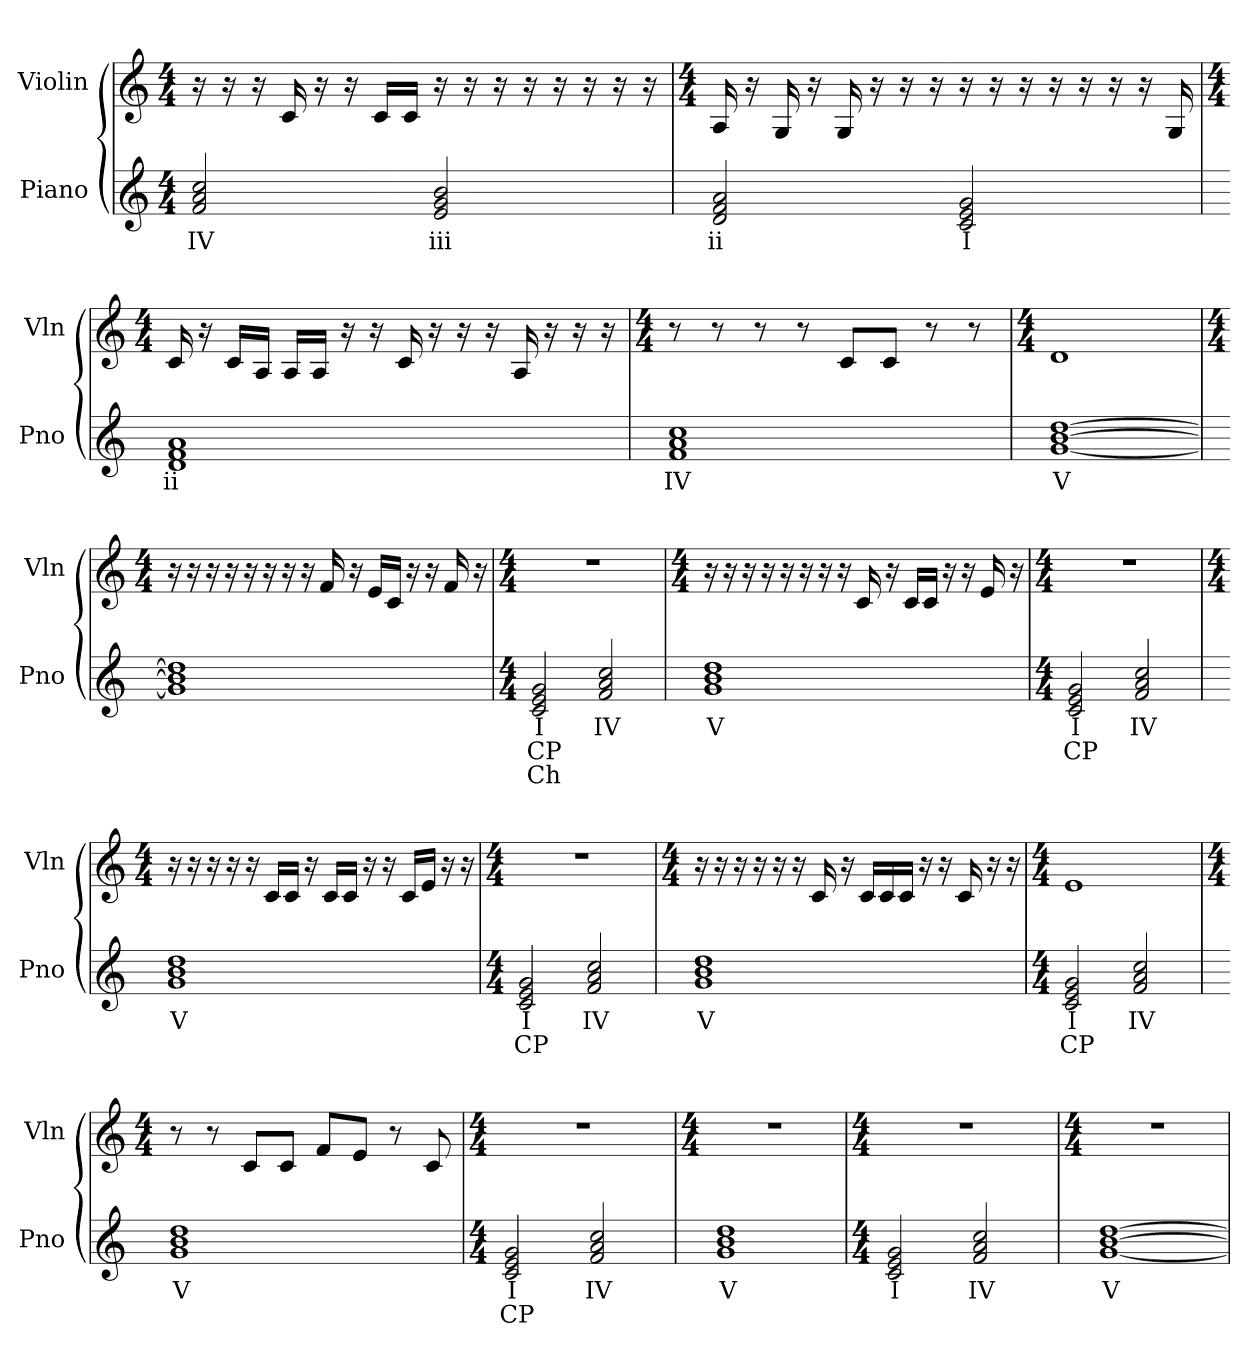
**kern	**text	**text	**text	**kern
*part2	*part2	*part2	*part2	*part1
*staff2	*staff2	*staff2	*staff2	*staff1
*I"Piano	*	*	*	*I"Violin
*I'Pno	*	*	*	*I'Vln
*k[]	*	*	*	*
*C:	*	*	*	*
*M4/4	*	*	*	*M4/4
=	=	=	=	=
2f 2a 2cc	IV	.	.	16r
.	.	.	.	16r
.	.	.	.	16r
.	.	.	.	16c
.	.	.	.	16r
.	.	.	.	16r
.	.	.	.	16cLL
.	.	.	.	16cJJ
2e 2g 2b	iii	.	.	16r
.	.	.	.	16r
.	.	.	.	16r
.	.	.	.	16r
.	.	.	.	16r
.	.	.	.	16r
.	.	.	.	16r
.	.	.	.	16r
=	=	=	=	=
*k[]	*	*	*	*
*C:	*	*	*	*
*	*	*	*	*M4/4
2d 2f 2a	ii	.	.	16A
.	.	.	.	16r
.	.	.	.	16G
.	.	.	.	16r
.	.	.	.	16G
.	.	.	.	16r
.	.	.	.	16r
.	.	.	.	16r
2c 2e 2g	I	.	.	16r
.	.	.	.	16r
.	.	.	.	16r
.	.	.	.	16r
.	.	.	.	16r
.	.	.	.	16r
.	.	.	.	16r
.	.	.	.	16G
=	=	=	=	=
*k[]	*	*	*	*
*C:	*	*	*	*
*	*	*	*	*M4/4
1d 1f 1a	ii	.	.	16c
.	.	.	.	16r
.	.	.	.	16cLL
.	.	.	.	16AJJ
.	.	.	.	16ALL
.	.	.	.	16AJJ
.	.	.	.	16r
.	.	.	.	16r
.	.	.	.	16c
.	.	.	.	16r
.	.	.	.	16r
.	.	.	.	16r
.	.	.	.	16A
.	.	.	.	16r
.	.	.	.	16r
.	.	.	.	16r
=	=	=	=	=
*k[]	*	*	*	*
*C:	*	*	*	*
*	*	*	*	*M4/4
1f 1a 1cc	IV	.	.	8r
.	.	.	.	8r
.	.	.	.	8r
.	.	.	.	8r
.	.	.	.	8cL
.	.	.	.	8cJ
.	.	.	.	8r
.	.	.	.	8r
=	=	=	=	=
*k[]	*	*	*	*
*C:	*	*	*	*
*	*	*	*	*M4/4
[1g [1b [1dd	V	.	.	1d
=	=	=	=	=
*k[]	*	*	*	*
*C:	*	*	*	*
*	*	*	*	*M4/4
1g] 1b] 1dd]	.	.	.	16r
.	.	.	.	16r
.	.	.	.	16r
.	.	.	.	16r
.	.	.	.	16r
.	.	.	.	16r
.	.	.	.	16r
.	.	.	.	16r
.	.	.	.	16f
.	.	.	.	16r
.	.	.	.	16eLL
.	.	.	.	16cJJ
.	.	.	.	16r
.	.	.	.	16r
.	.	.	.	16f
.	.	.	.	16r
=	=	=	=	=
*k[]	*	*	*	*
*C:	*	*	*	*
*M4/4	*	*	*	*M4/4
2c 2e 2g	I	CP	Ch	1r
2f 2a 2cc	IV	.	.	.
=	=	=	=	=
*k[]	*	*	*	*
*C:	*	*	*	*
*	*	*	*	*M4/4
1g 1b 1dd	V	.	.	16r
.	.	.	.	16r
.	.	.	.	16r
.	.	.	.	16r
.	.	.	.	16r
.	.	.	.	16r
.	.	.	.	16r
.	.	.	.	16r
.	.	.	.	16c
.	.	.	.	16r
.	.	.	.	16cLL
.	.	.	.	16cJJ
.	.	.	.	16r
.	.	.	.	16r
.	.	.	.	16e
.	.	.	.	16r
=	=	=	=	=
*k[]	*	*	*	*
*C:	*	*	*	*
*M4/4	*	*	*	*M4/4
2c 2e 2g	I	CP	.	1r
2f 2a 2cc	IV	.	.	.
=	=	=	=	=
*k[]	*	*	*	*
*C:	*	*	*	*
*	*	*	*	*M4/4
1g 1b 1dd	V	.	.	16r
.	.	.	.	16r
.	.	.	.	16r
.	.	.	.	16r
.	.	.	.	16r
.	.	.	.	16cLL
.	.	.	.	16cJJ
.	.	.	.	16r
.	.	.	.	16cLL
.	.	.	.	16cJJ
.	.	.	.	16r
.	.	.	.	16r
.	.	.	.	16cLL
.	.	.	.	16eJJ
.	.	.	.	16r
.	.	.	.	16r
=	=	=	=	=
*k[]	*	*	*	*
*C:	*	*	*	*
*M4/4	*	*	*	*M4/4
2c 2e 2g	I	CP	.	1r
2f 2a 2cc	IV	.	.	.
=	=	=	=	=
*k[]	*	*	*	*
*C:	*	*	*	*
*	*	*	*	*M4/4
1g 1b 1dd	V	.	.	16r
.	.	.	.	16r
.	.	.	.	16r
.	.	.	.	16r
.	.	.	.	16r
.	.	.	.	16r
.	.	.	.	16c
.	.	.	.	16r
.	.	.	.	16cLL
.	.	.	.	16c
.	.	.	.	16cJJ
.	.	.	.	16r
.	.	.	.	16r
.	.	.	.	16c
.	.	.	.	16r
.	.	.	.	16r
=	=	=	=	=
*k[]	*	*	*	*
*C:	*	*	*	*
*M4/4	*	*	*	*M4/4
2c 2e 2g	I	CP	.	1e
2f 2a 2cc	IV	.	.	.
=	=	=	=	=
*k[]	*	*	*	*
*C:	*	*	*	*
*	*	*	*	*M4/4
1g 1b 1dd	V	.	.	8r
.	.	.	.	8r
.	.	.	.	8cL
.	.	.	.	8cJ
.	.	.	.	8fL
.	.	.	.	8eJ
.	.	.	.	8r
.	.	.	.	8c
=	=	=	=	=
*k[]	*	*	*	*
*C:	*	*	*	*
*M4/4	*	*	*	*M4/4
2c 2e 2g	I	CP	.	1r
2f 2a 2cc	IV	.	.	.
=	=	=	=	=
*k[]	*	*	*	*
*C:	*	*	*	*
*	*	*	*	*M4/4
1g 1b 1dd	V	.	.	1r
=	=	=	=	=
*k[]	*	*	*	*
*C:	*	*	*	*
*M4/4	*	*	*	*M4/4
2c 2e 2g	I	.	.	1r
2f 2a 2cc	IV	.	.	.
=	=	=	=	=
*k[]	*	*	*	*
*C:	*	*	*	*
*	*	*	*	*M4/4
[1g [1b [1dd	V	.	.	1r
=	=	=	=	=
*-	*-	*-	*-	*-
